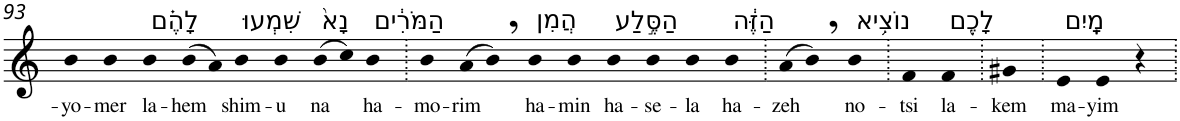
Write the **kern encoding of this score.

**kern	**text
*part1	*part1
*staff1	*staff1
*I"Piano	*
*I'Pno	*
!!LO:PB:g=z
*clefG2	*
*k[]	*
=93	=93
!	!LO:LY:b
4b	-yo-
!	!LO:LY:b
4b	-mer
!LO:TX:a:t=לָהֶ֗ם	!
!	!LO:LY:b
4b	la-
!	!LO:LY:b
(>8b	-hem
8a)	.
!LO:TX:a:t=שִׁמְעוּ	!
!	!LO:LY:b
4b	shim-
!	!LO:LY:b
4b	-u
!LO:TX:a:t=נָא֙	!
!	!LO:LY:b
(>8b	na
8cc)	.
!LO:TX:a:t=הַמֹּרִ֔ים	!
!	!LO:LY:b
4b	ha-
=94.	=94.
!	!LO:LY:b
4b	-mo-
!	!LO:LY:b
(>8a	-rim
8b,)	.
!LO:TX:a:t=הֲמִן	!
!	!LO:LY:b
4b	ha-
!	!LO:LY:b
4b	-min
!LO:TX:a:t=הַסֶּ֣לַע	!
!	!LO:LY:b
4b	ha-
!	!LO:LY:b
4b	-se-
!	!LO:LY:b
4b	-la
!LO:TX:a:t=הַזֶּ֔ה	!
!	!LO:LY:b
4b	ha-
=95.	=95.
!	!LO:LY:b
(>8a	-zeh
8b,)	.
!LO:TX:a:t=נוֹצִ֥יא	!
!	!LO:LY:b
4b	no-
=96.	=96.
!	!LO:LY:b
4f	-tsi
!LO:TX:a:t=לָכֶ֖ם	!
!	!LO:LY:b
4f	la-
=97.	=97.
!	!LO:LY:b
4g#X	-kem
=98.	=98.
!LO:TX:a:t=מָֽיִם	!
!	!LO:LY:b
4e	ma-
!	!LO:LY:b
4e	-yim
4r	.
=.	=.
*-	*-
